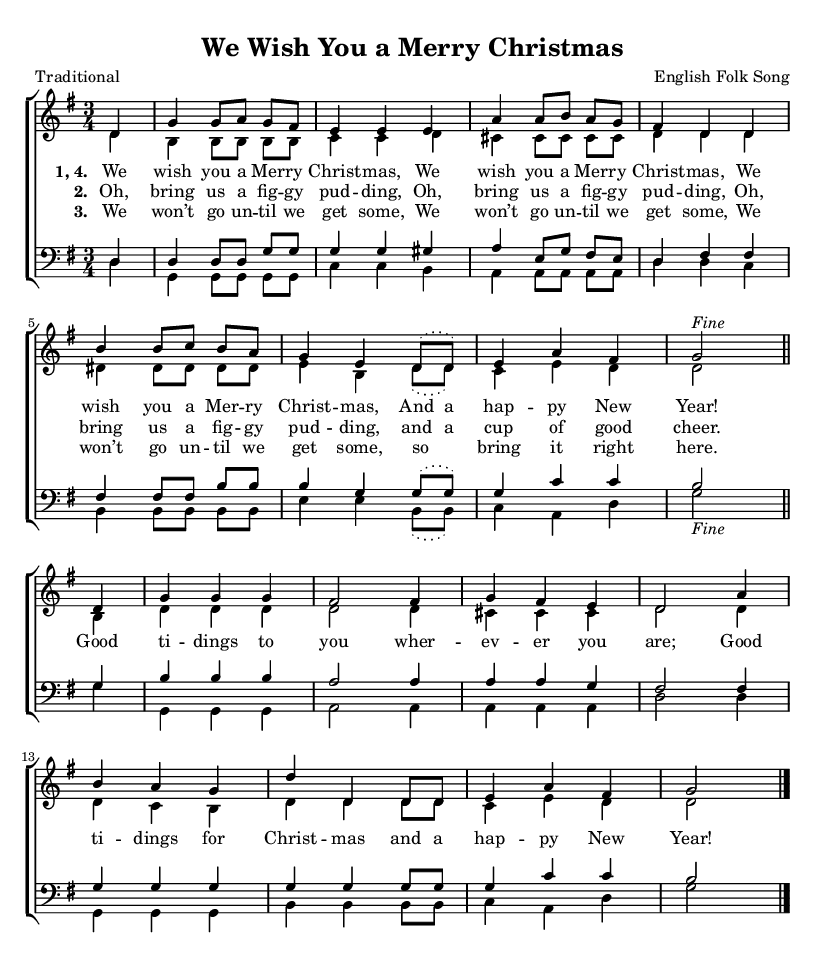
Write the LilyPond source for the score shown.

\version "2.14.2"
\include "header.ly"
\header {
  title = "We Wish You a Merry Christmas"
  poet = "Traditional"
  composer = "English Folk Song"
}
global = {
  \preamble
  \key aes \major
  \time 3/4
  \set Timing.beamExceptions = #'()
  \set Timing.baseMoment = #(ly:make-moment 1/4)
}

sopMusic = \relative c' {
  \partial 4 ees4 |
  aes4 aes8 bes aes g |
  f4 f f |
  bes bes8 c bes aes |
  g4 ees ees |

  c' c8 des c bes |
  \slurDotted aes4 f ees8( ees) |
  f4 bes g |
  aes2^\markup\italic"Fine" \bar "||" \break
  ees4 |
  aes aes aes |

  g2 g4 |
  aes g f |
  ees2 bes'4 |
  c bes aes |
  ees' ees, ees8 ees |
  f4 bes g |
  aes2 \bar "|."
}
sopWords = \lyricmode {

}

altoMusic = \relative c' {
  ees4 |
  c c8 c c c |
  des4 des ees |
  d d8 d d d |
  ees4 ees ees |

  e e8 e e e |
  \slurDotted f4 c ees8( ees) |
  des4 f ees |
  ees2 \bar "||"
  c4 |
  ees4 ees ees |

  ees2 ees4 |
  d4 d d |
  ees2 ees4 |
  ees des c |
  ees ees ees8 ees |
  des4 f ees |
  ees2 \bar "|."
}
altoWords = \lyricmode {
  \set stanza = #"1, 4. "
  \set ignoreMelismata = ##t
  We wish you a Mer -- ry Christ -- mas,
  We wish you a Mer -- ry Christ -- mas,
  We wish you a Mer -- ry Christ -- mas,
  And a hap -- py New Year!
}
altoWordsII = {
  \set stanza = "2. "
  \lyricmode {
                                %\markup\italic
    \set ignoreMelismata = ##t
    Oh, bring us a fig -- gy pud -- ding,
    Oh, bring us a fig -- gy pud -- ding,
    Oh, bring us a fig -- gy pud -- ding,
    and a cup of good cheer.
    Good ti -- dings to you wher -- ev -- er you are;
    Good ti -- dings for Christ -- mas and a hap -- py New Year!
  }
}
altoWordsIII = \lyricmode {
  \set stanza = #"3. "
  \set ignoreMelismata = ##t
  We won’t go un -- til we get some,
  We won’t go un -- til we get some,
  We won’t go un -- til we get some,
  so _ bring it right here.
}
altoWordsIV = \lyricmode {
  \set stanza = #"4. "
}
altoWordsV = \lyricmode {
  \set stanza = #"5. "
}
altoWordsVI = \lyricmode {
  \set stanza = #"6. "
}
tenorMusic = \relative c {
  ees4 |
  ees4 ees8 ees aes aes |
  aes4 aes a |
  bes f8 aes g f |
  ees4 g g |

  g g8 g c c |
  \slurDotted c4 aes aes8( aes) |
  aes4 des des |
  c2_\markup\italic"Fine" \bar "||"
  aes4 |
  c c c |

  bes2 bes4 |
  bes bes aes |
  g2 g4 |
  aes aes aes |
  aes aes aes8 aes |
  aes4 des des |
  c2 \bar "|."
}
tenorWords = \lyricmode {

}

bassMusic = \relative c {
  ees4 |
  aes, aes8 aes aes aes |
  des4 des c |
  bes bes8 bes bes bes |
  ees4 ees des |

  c c8 c c c |
  \slurDotted f4 f c8( c) |
  des4 bes ees |
  aes2 \bar "||"
  aes4 |
  aes, aes aes |

  bes2 bes4 |
  bes bes bes |
  ees2 ees4 |
  aes, aes aes |
  c c c8 c |
  des4 bes ees |
  aes2 \bar "|."
}
bassWords = \lyricmode {

}

pianoRH = \relative c' {

}
pianoLH = \relative c' {

}

\score {
  \transpose aes g
  <<
    \new ChoirStaff <<
      \new Staff = women <<
        \new Voice = "sopranos" { \voiceOne << \global \sopMusic >> }
        \new Voice = "altos" { \voiceTwo << \global \altoMusic >> }
      >>
      \new Lyrics \with { alignAboveContext = #"women" } \lyricsto "sopranos" \sopWords
      \new Lyrics = "altosVI"  \with { alignBelowContext = #"women" } \lyricsto "sopranos" \altoWordsVI
      \new Lyrics = "altosV"  \with { alignBelowContext = #"women" } \lyricsto "sopranos" \altoWordsV
      \new Lyrics = "altosIV"  \with { alignBelowContext = #"women" } \lyricsto "sopranos" \altoWordsIV
      \new Lyrics = "altosIII"  \with { alignBelowContext = #"women" } \lyricsto "sopranos" \altoWordsIII
      \new Lyrics = "altosII"  \with { alignBelowContext = #"women" } \lyricsto "sopranos" \altoWordsII
      \new Lyrics = "altos"  \with { alignBelowContext = #"women" } \lyricsto "sopranos" \altoWords
      \new Staff = men <<
        \clef bass
        \new Voice = "tenors" { \voiceOne << \global \tenorMusic >> }
        \new Voice = "basses" { \voiceTwo << \global \bassMusic >> }
      >>
      \new Lyrics \with { alignAboveContext = #"men" } \lyricsto "tenors" \tenorWords
      \new Lyrics \with { alignBelowContext = #"men" } \lyricsto "basses" \bassWords
    >>
  >>
}
